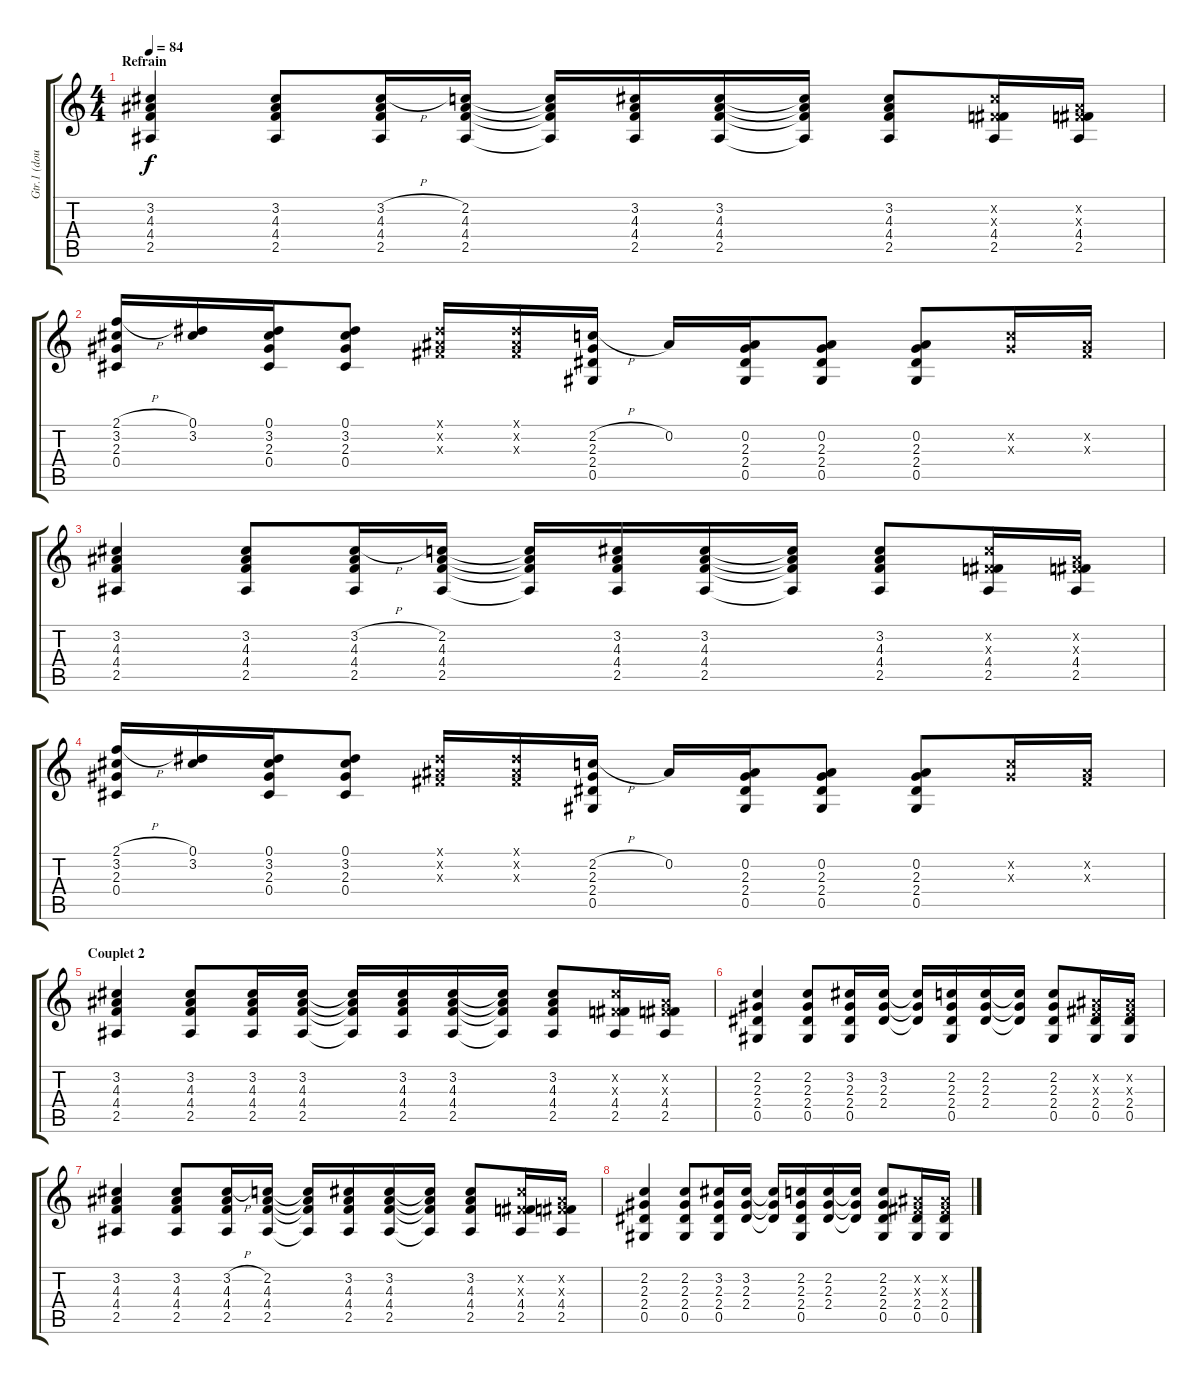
\track ("Gtr.1 (doublée)" "Gtr.1 (dou") {instrument acousticguitarsteel}
\staff {score tabs}
\tuning (Eb4 Bb3 Gb3 Db3 Ab2 Eb2) {hide}
\ts (4 4)
\section ("" "Refrain")
\tempo 84
\clef g2
\ks c
(3.2 4.3 4.4 2.5).4{dy f} (3.2 4.3 4.4 2.5).8 (3.2{h} 4.3 4.4 2.5).16 (2.2 4.3 4.4 2.5).16 (2.2{t} 4.3{t} 4.4{t} 2.5{t}).16 (3.2 4.3 4.4 2.5).16 (3.2 4.3 4.4 2.5).16 (3.2{t} 4.3{t} 4.4{t} 2.5{t}).16 (3.2 4.3 4.4 2.5).8 (3.2{x} 0.3{x} 4.4 2.5).16 (0.2{x} 0.3{x} 4.4 2.5).16 |
(2.1{h} 3.2 2.3 0.4).16 (0.1 3.2).16 (0.1 3.2 2.3 0.4).16 (0.1 3.2 2.3 0.4).8 (0.1{x} 0.2{x} 0.3{x}).16 (0.1{x} 0.2{x} 0.3{x}).16 (2.2{h} 2.3 2.4 0.5).16 0.2.16 (0.2 2.3 2.4 0.5).16 (0.2 2.3 2.4 0.5).8 (0.2 2.3 2.4 0.5).8 (2.2{x} 2.3{x}).16 (0.2{x} 0.3{x}).16 |
(3.2 4.3 4.4 2.5).4 (3.2 4.3 4.4 2.5).8 (3.2{h} 4.3 4.4 2.5).16 (2.2 4.3 4.4 2.5).16 (2.2{t} 4.3{t} 4.4{t} 2.5{t}).16 (3.2 4.3 4.4 2.5).16 (3.2 4.3 4.4 2.5).16 (3.2{t} 4.3{t} 4.4{t} 2.5{t}).16 (3.2 4.3 4.4 2.5).8 (3.2{x} 0.3{x} 4.4 2.5).16 (0.2{x} 0.3{x} 4.4 2.5).16 |
(2.1{h} 3.2 2.3 0.4).16 (0.1 3.2).16 (0.1 3.2 2.3 0.4).16 (0.1 3.2 2.3 0.4).8 (0.1{x} 0.2{x} 0.3{x}).16 (0.1{x} 0.2{x} 0.3{x}).16 (2.2{h} 2.3 2.4 0.5).16 0.2.16 (0.2 2.3 2.4 0.5).16 (0.2 2.3 2.4 0.5).8 (0.2 2.3 2.4 0.5).8 (2.2{x} 2.3{x}).16 (0.2{x} 0.3{x}).16 |
\section ("" "Couplet 2")
(3.2 4.3 4.4 2.5).4 (3.2 4.3 4.4 2.5).8 (3.2 4.3 4.4 2.5).16 (3.2 4.3 4.4 2.5).16 (3.2{t} 4.3{t} 4.4{t} 2.5{t}).16 (3.2 4.3 4.4 2.5).16 (3.2 4.3 4.4 2.5).16 (3.2{t} 4.3{t} 4.4{t} 2.5{t}).16 (3.2 4.3 4.4 2.5).8 (3.2{x} 0.3{x} 4.4 2.5).16 (0.2{x} 0.3{x} 4.4 2.5).16 |
(2.2 2.3 2.4 0.5).4 (2.2 2.3 2.4 0.5).8 (3.2 2.3 2.4 0.5).16 (3.2 2.3 2.4).16 (3.2{t} 2.3{t} 2.4{t}).16 (2.2 2.3 2.4 0.5).16 (2.2 2.3 2.4).16 (2.2{t} 2.3{t} 2.4{t}).16 (2.2 2.3 2.4 0.5).8 (0.2{x} 0.3{x} 2.4 0.5).16 (0.2{x} 0.3{x} 2.4 0.5).16 |
(3.2 4.3 4.4 2.5).4 (3.2 4.3 4.4 2.5).8 (3.2{h} 4.3 4.4 2.5).16 (2.2 4.3 4.4 2.5).16 (2.2{t} 4.3{t} 4.4{t} 2.5{t}).16 (3.2 4.3 4.4 2.5).16 (3.2 4.3 4.4 2.5).16 (3.2{t} 4.3{t} 4.4{t} 2.5{t}).16 (3.2 4.3 4.4 2.5).8 (3.2{x} 0.3{x} 4.4 2.5).16 (0.2{x} 0.3{x} 4.4 2.5).16 |
(2.2 2.3 2.4 0.5).4 (2.2 2.3 2.4 0.5).8 (3.2 2.3 2.4 0.5).16 (3.2 2.3 2.4).16 (3.2{t} 2.3{t} 2.4{t}).16 (2.2 2.3 2.4 0.5).16 (2.2 2.3 2.4).16 (2.2{t} 2.3{t} 2.4{t}).16 (2.2 2.3 2.4 0.5).8 (0.2{x} 0.3{x} 2.4 0.5).16 (0.2{x} 0.3{x} 2.4 0.5).16
